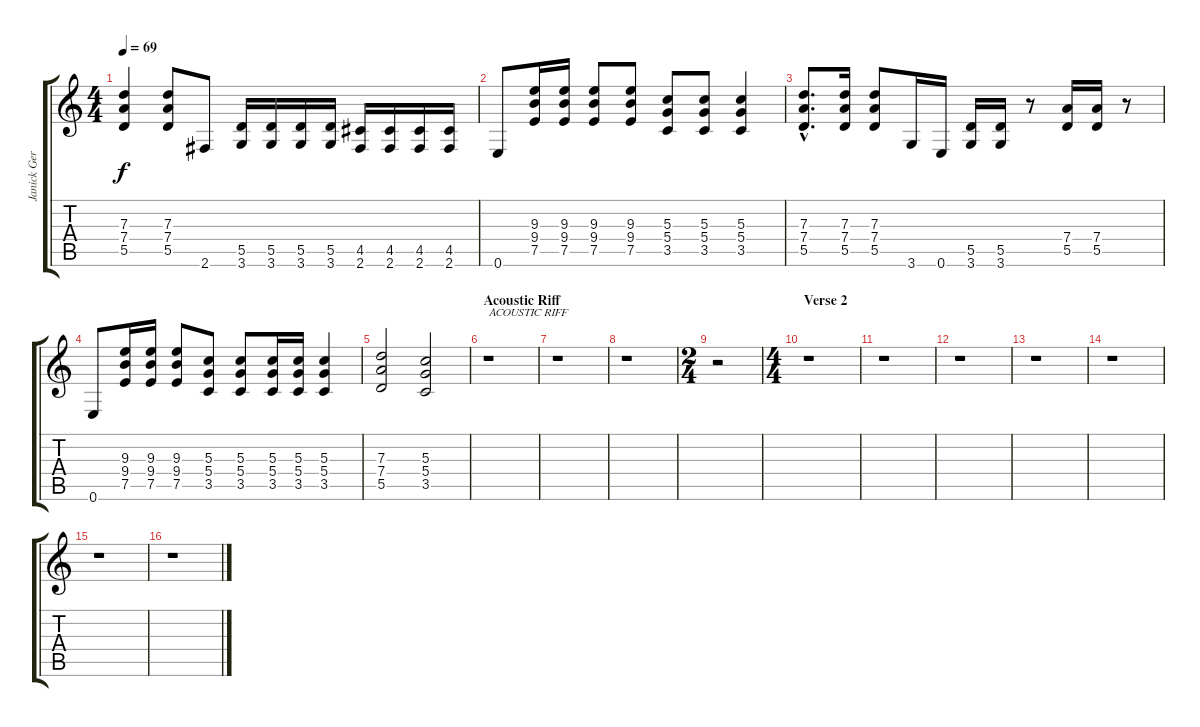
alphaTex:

\track ("Janick Gers" "Janick Ger") {instrument distortionguitar}
\staff {score tabs}
\tuning (E4 B3 G3 D3 A2 E2) {hide}
\ts (4 4)
\tempo 69
\clef g2
\ks c
(7.3 7.4 5.5).4{dy f} (7.3 7.4 5.5).8 2.6.8 (5.5 3.6).16 (5.5 3.6).16 (5.5 3.6).16 (5.5 3.6).16 (4.5 2.6).16 (4.5 2.6).16 (4.5 2.6).16 (4.5 2.6).16 |
0.6.8 (9.3 9.4 7.5).16 (9.3 9.4 7.5).16 (9.3 9.4 7.5).8 (9.3 9.4 7.5).8 (5.3 5.4 3.5).8 (5.3 5.4 3.5).8 (5.3 5.4 3.5).4 |
(7.3{hac} 7.4{hac} 5.5{hac}).8{d} (7.3 7.4 5.5).16 (7.3 7.4 5.5).8 3.6.16 0.6.16 (5.5 3.6).16 (5.5 3.6).16 r.8 (7.4 5.5).16 (7.4 5.5).16 r.8 |
0.6.8 (9.3 9.4 7.5).16 (9.3 9.4 7.5).16 (9.3 9.4 7.5).8 (5.3 5.4 3.5).8 (5.3 5.4 3.5).8 (5.3 5.4 3.5).16 (5.3 5.4 3.5).16 (5.3 5.4 3.5).4 |
(7.3 7.4 5.5).2 (5.3 5.4 3.5).2 |
\section ("" "Acoustic Riff")
r.1{txt "ACOUSTIC RIFF"} |
r.1 |
r.1 |
\ts (2 4)
r.2 |
\ts (4 4)
\section ("" "Verse 2")
r.1 |
r.1 |
r.1 |
r.1 |
r.1 |
r.1 |
r.1
